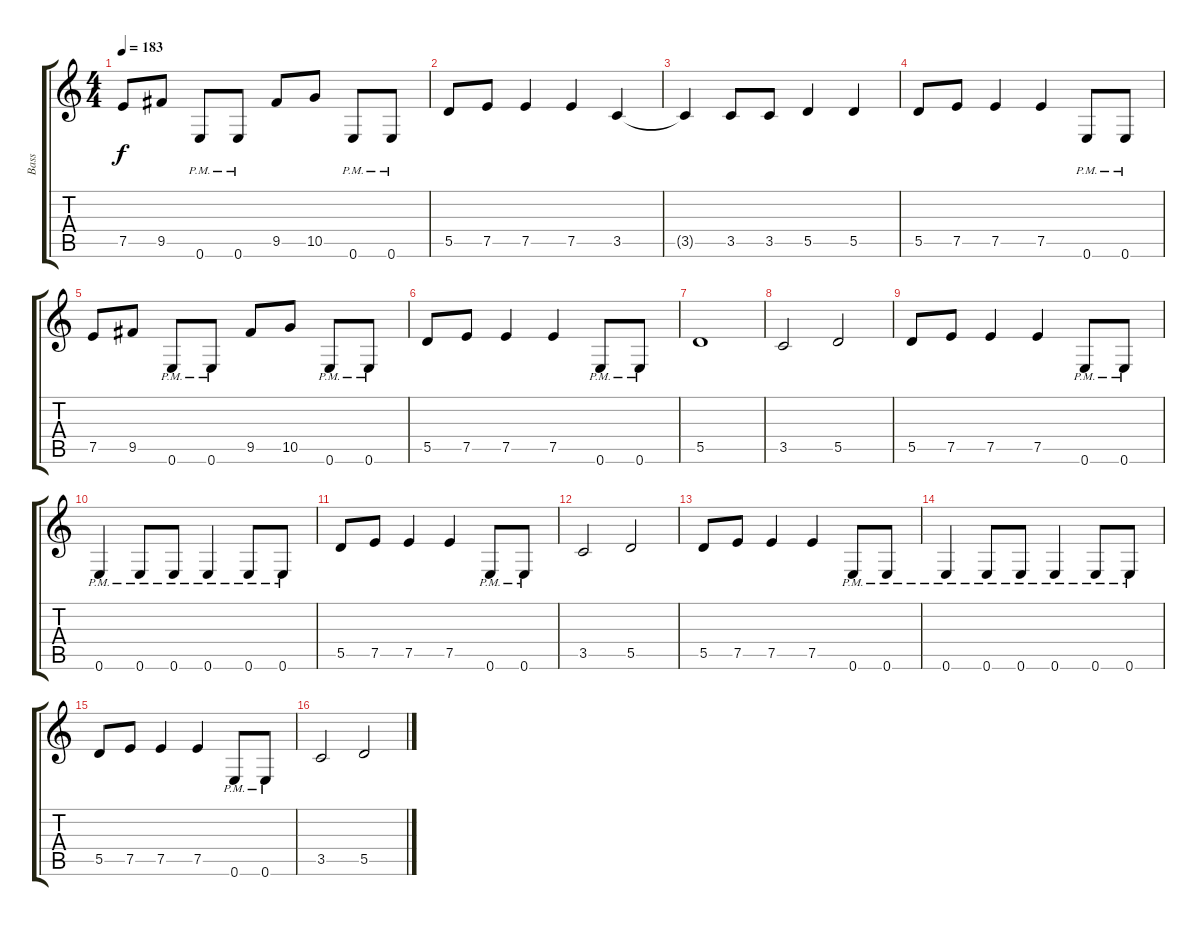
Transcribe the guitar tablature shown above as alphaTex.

\track ("Bass" "Bass") {instrument electricbasspick}
\staff {score tabs}
\tuning (E4 B3 G3 D3 A2 E2) {hide}
\ts (4 4)
\tempo 183
\clef g2
\ks c
7.5.8{dy f} 9.5.8 0.6{pm}.8 0.6{pm}.8 9.5.8 10.5.8 0.6{pm}.8 0.6{pm}.8 |
5.5.8 7.5.8 7.5.4 7.5.4 3.5.4 |
3.5{t}.4 3.5.8 3.5.8 5.5.4 5.5.4 |
5.5.8 7.5.8 7.5.4 7.5.4 0.6{pm}.8 0.6{pm}.8 |
7.5.8 9.5.8 0.6{pm}.8 0.6{pm}.8 9.5.8 10.5.8 0.6{pm}.8 0.6{pm}.8 |
5.5.8 7.5.8 7.5.4 7.5.4 0.6{pm}.8 0.6{pm}.8 |
5.5.1 |
3.5.2 5.5.2 |
5.5.8 7.5.8 7.5.4 7.5.4 0.6{pm}.8 0.6{pm}.8 |
0.6{pm}.4 0.6{pm}.8 0.6{pm}.8 0.6{pm}.4 0.6{pm}.8 0.6{pm}.8 |
5.5.8 7.5.8 7.5.4 7.5.4 0.6{pm}.8 0.6{pm}.8 |
3.5.2 5.5.2 |
5.5.8 7.5.8 7.5.4 7.5.4 0.6{pm}.8 0.6{pm}.8 |
0.6{pm}.4 0.6{pm}.8 0.6{pm}.8 0.6{pm}.4 0.6{pm}.8 0.6{pm}.8 |
5.5.8 7.5.8 7.5.4 7.5.4 0.6{pm}.8 0.6{pm}.8 |
3.5.2 5.5.2
